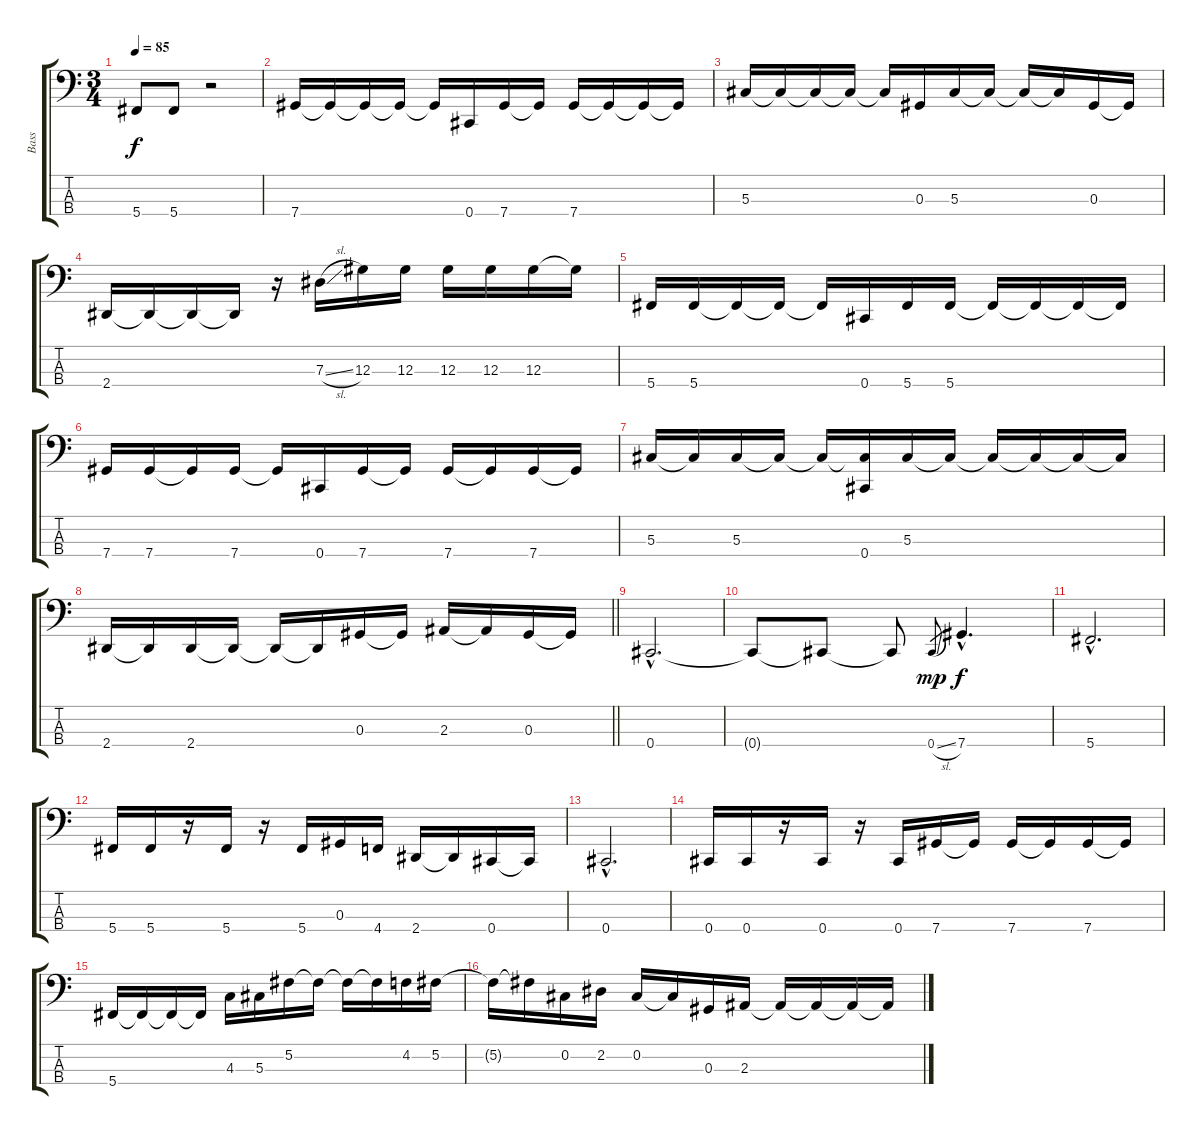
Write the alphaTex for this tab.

\track ("Bass" "Bass") {instrument electricbassfinger}
\staff {score tabs}
\tuning (Gb2 Db2 Ab1 Db1) {hide}
\ts (3 4)
\tempo 85
\clef f4
\ks c
5.4.8{dy f} 5.4.8 r.2 |
7.4.16 7.4{t}.16 7.4{t}.16 7.4{t}.16 7.4{t}.16 0.4.16 7.4.16 7.4{t}.16 7.4.16 7.4{t}.16 7.4{t}.16 7.4{t}.16 |
5.3.16 5.3{t}.16 5.3{t}.16 5.3{t}.16 5.3{t}.16 0.3.16 5.3.16 5.3{t}.16 5.3{t}.16 5.3{t}.16 0.3.16 0.3{t}.16 |
2.4.16 2.4{t}.16 2.4{t}.16 2.4{t}.16 r.16 7.3{sl}.16 12.3.16 12.3.16 12.3.16 12.3.16 12.3.16 12.3{t}.16 |
5.4.16 5.4.16 5.4{t}.16 5.4{t}.16 5.4{t}.16 0.4.16 5.4.16 5.4.16 5.4{t}.16 5.4{t}.16 5.4{t}.16 5.4{t}.16 |
7.4.16 7.4.16 7.4{t}.16 7.4.16 7.4{t}.16 0.4.16 7.4.16 7.4{t}.16 7.4.16 7.4{t}.16 7.4.16 7.4{t}.16 |
5.3.16 5.3{t}.16 5.3.16 5.3{t}.16 5.3{t}.16 (5.3{t} 0.4).16 5.3.16 5.3{t}.16 5.3{t}.16 5.3{t}.16 5.3{t}.16 5.3{t}.16 |
\barLineRight lightlight
2.4.16 2.4{t}.16 2.4.16 2.4{t}.16 2.4{t}.16 2.4{t}.16 0.3.16 0.3{t}.16 2.3.16 2.3{t}.16 0.3.16 0.3{t}.16 |
0.4{hac}.2{d} |
0.4{t}.8 0.4{t}.8 0.4{t}.8 0.4{sl}.8{gr dy mp} 7.4{hac}.4{d dy f} |
5.4{hac}.2{d} |
5.4.16 5.4.16 r.16 5.4.16 r.16 5.4.16 0.3.16 4.4.16 2.4.16 2.4{t}.16 0.4.16 0.4{t}.16 |
0.4{hac}.2{d} |
0.4.16 0.4.16 r.16 0.4.16 r.16 0.4.16 7.4.16 7.4{t}.16 7.4.16 7.4{t}.16 7.4.16 7.4{t}.16 |
5.4.16 5.4{t}.16 5.4{t}.16 5.4{t}.16 4.3.16 5.3.16 5.2.16 5.2{t}.16 5.2{t}.16 5.2{t}.16 4.2.16 5.2.16 |
5.2{t}.16 5.2{t}.16 0.2.16 2.2.16 0.2.16 0.2{t}.16 0.3.16 2.3.16 2.3{t}.16 2.3{t}.16 2.3{t}.16 2.3{t}.16
